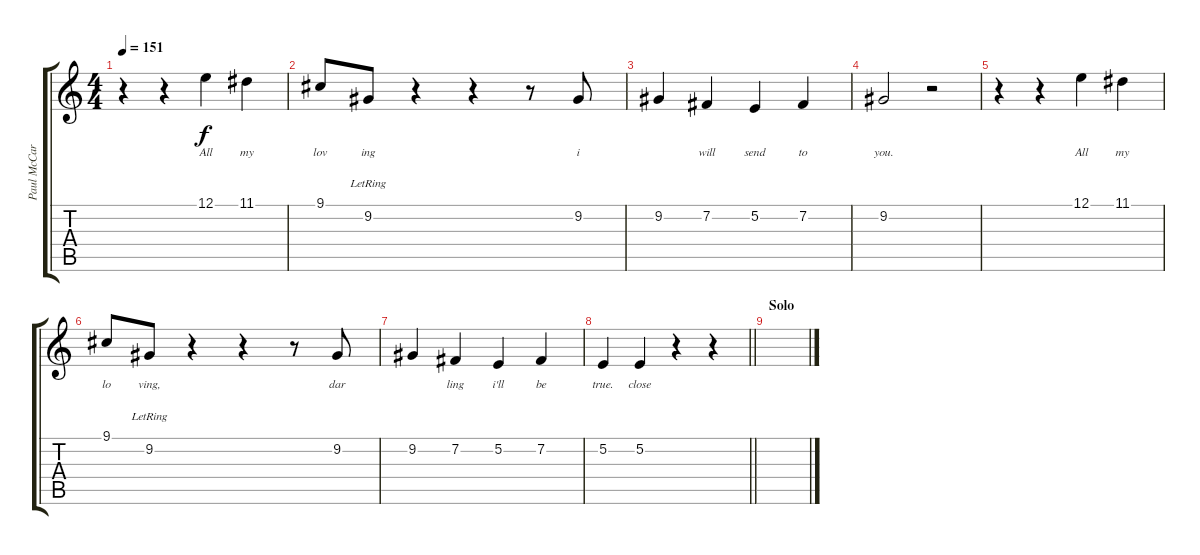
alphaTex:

\track ("Paul McCartney (voz)" "Paul McCar") {instrument lead6voice}
\staff {score tabs}
\tuning (E4 B3 G3 D3 A2 E2) {hide}
\ts (4 4)
\tempo 151
\clef g2
\ks c
r.4{dy f} r.4 12.1.4{lyrics (0 "All") lyrics (1 "") lyrics (2 "") lyrics (3 "") lyrics (4 "")} 11.1.4{lyrics (0 "my") lyrics (1 "") lyrics (2 "") lyrics (3 "") lyrics (4 "")} |
9.1.8{lyrics (0 "lov") lyrics (1 "") lyrics (2 "") lyrics (3 "") lyrics (4 "")} 9.2{lr}.8{lyrics (0 "ing") lyrics (1 "") lyrics (2 "") lyrics (3 "") lyrics (4 "")} r.4 r.4 r.8 9.2.8{lyrics (0 "i") lyrics (1 "") lyrics (2 "") lyrics (3 "") lyrics (4 "")} |
9.2.4{lyrics (0 "") lyrics (1 "") lyrics (2 "") lyrics (3 "") lyrics (4 "")} 7.2.4{lyrics (0 "will") lyrics (1 "") lyrics (2 "") lyrics (3 "") lyrics (4 "")} 5.2.4{lyrics (0 "send") lyrics (1 "") lyrics (2 "") lyrics (3 "") lyrics (4 "")} 7.2.4{lyrics (0 "to") lyrics (1 "") lyrics (2 "") lyrics (3 "") lyrics (4 "")} |
9.2.2{lyrics (0 "you.") lyrics (1 "") lyrics (2 "") lyrics (3 "") lyrics (4 "")} r.2 |
r.4 r.4 12.1.4{lyrics (0 "All") lyrics (1 "") lyrics (2 "") lyrics (3 "") lyrics (4 "")} 11.1.4{lyrics (0 "my") lyrics (1 "") lyrics (2 "") lyrics (3 "") lyrics (4 "")} |
9.1.8{lyrics (0 "lo") lyrics (1 "") lyrics (2 "") lyrics (3 "") lyrics (4 "")} 9.2{lr}.8{lyrics (0 "ving,") lyrics (1 "") lyrics (2 "") lyrics (3 "") lyrics (4 "")} r.4 r.4 r.8 9.2.8{lyrics (0 "dar") lyrics (1 "") lyrics (2 "") lyrics (3 "") lyrics (4 "")} |
9.2.4{lyrics (0 "") lyrics (1 "") lyrics (2 "") lyrics (3 "") lyrics (4 "")} 7.2.4{lyrics (0 "ling") lyrics (1 "") lyrics (2 "") lyrics (3 "") lyrics (4 "")} 5.2.4{lyrics (0 "i'll") lyrics (1 "") lyrics (2 "") lyrics (3 "") lyrics (4 "")} 7.2.4{lyrics (0 "be") lyrics (1 "") lyrics (2 "") lyrics (3 "") lyrics (4 "")} |
\barLineRight lightlight
5.2.4{lyrics (0 "true.") lyrics (1 "") lyrics (2 "") lyrics (3 "") lyrics (4 "")} 5.2.4{lyrics (0 "close") lyrics (1 "") lyrics (2 "") lyrics (3 "") lyrics (4 "")} r.4 r.4 |
\section ("" "Solo")
